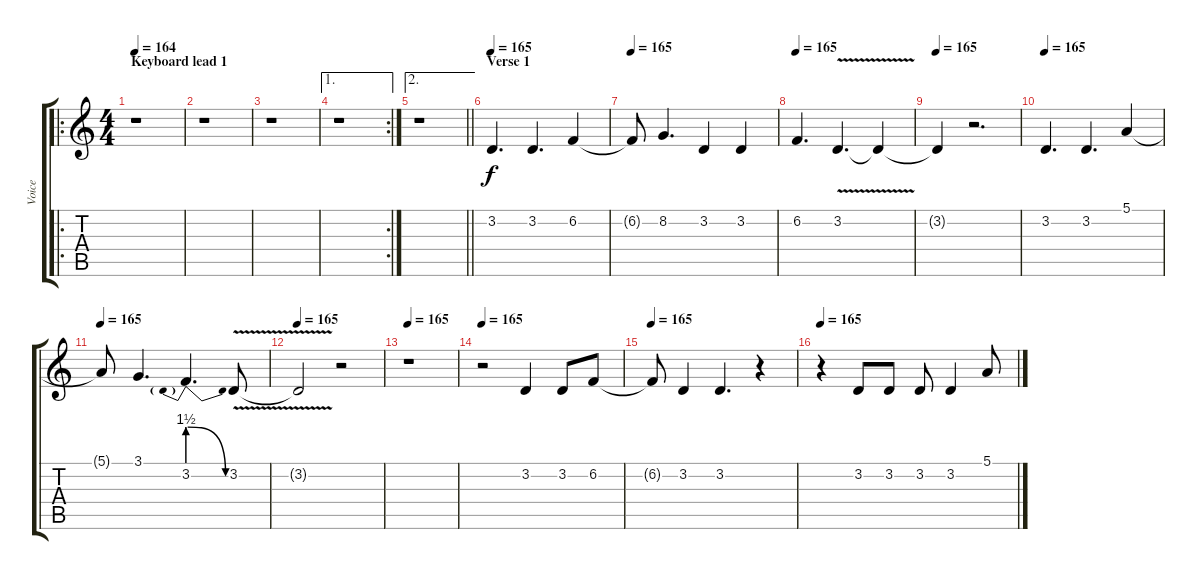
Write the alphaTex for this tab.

\track ("Voice" "Voice") {instrument lead2sawtooth}
\staff {score tabs}
\tuning (E4 B3 G3 D3 A2 E2) {hide}
\ro
\ts (4 4)
\section ("" "Keyboard lead 1")
\tempo 164
\clef g2
\ks c
r.1{dy f} |
r.1 |
r.1 |
\ae 1
\rc 2
r.1 |
\ae 2
\barLineRight lightlight
r.1 |
\section ("" "Verse 1")
\tempo 165
3.2.4{d} 3.2.4{d} 6.2.4 |
\tempo 165
6.2{t}.8 8.2.4{d} 3.2.4 3.2.4 |
\tempo 165
6.2.4{d} 3.2{v}.4{d} 3.2{t}.4 |
\tempo 165
3.2{t}.4 r.2{d} |
\tempo 165
3.2.4{d} 3.2.4{d} 5.1.4 |
\tempo 165
5.1{t}.8 3.1.4{d} 3.2{be (prebendrelease 0 6 60 0)}.4{d} 3.2{v}.8 |
\tempo 165
3.2{t}.2 r.2 |
\tempo 165
r.1 |
\tempo 165
r.2 3.2.4 3.2.8 6.2.8 |
\tempo 165
6.2{t}.8 3.2.4 3.2.4{d} r.4 |
\tempo 165
r.4 3.2.8 3.2.8 3.2.8 3.2.4 5.1.8
